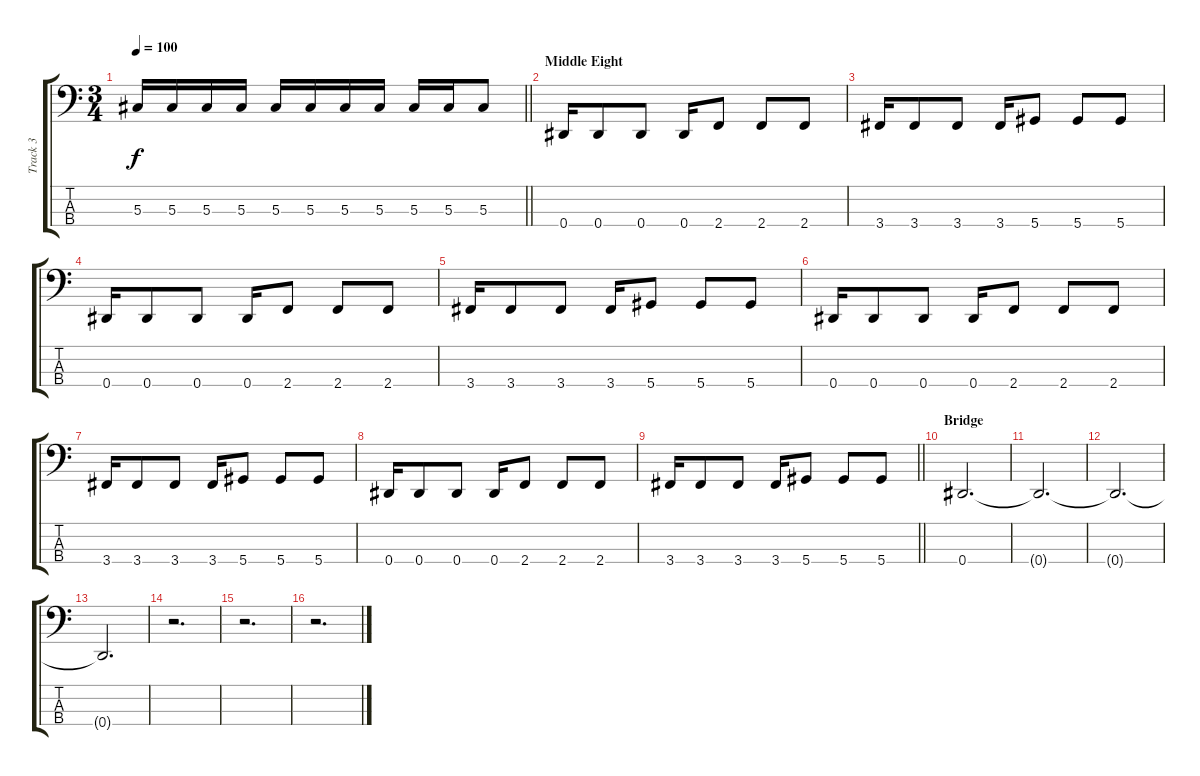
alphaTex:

\track ("Track 3" "Track 3") {instrument electricbassfinger}
\staff {score tabs}
\tuning (Gb2 Db2 Ab1 Eb1) {hide}
\ts (3 4)
\tempo 100
\clef f4
\barLineRight lightlight
\ks c
5.3.16{dy f} 5.3.16 5.3.16 5.3.16 5.3.16 5.3.16 5.3.16 5.3.16 5.3.16 5.3.16 5.3.8 |
\section ("" "Middle Eight")
0.4.16 0.4.8 0.4.8 0.4.16 2.4.8 2.4.8 2.4.8 |
3.4.16 3.4.8 3.4.8 3.4.16 5.4.8 5.4.8 5.4.8 |
0.4.16 0.4.8 0.4.8 0.4.16 2.4.8 2.4.8 2.4.8 |
3.4.16 3.4.8 3.4.8 3.4.16 5.4.8 5.4.8 5.4.8 |
0.4.16 0.4.8 0.4.8 0.4.16 2.4.8 2.4.8 2.4.8 |
3.4.16 3.4.8 3.4.8 3.4.16 5.4.8 5.4.8 5.4.8 |
0.4.16 0.4.8 0.4.8 0.4.16 2.4.8 2.4.8 2.4.8 |
\barLineRight lightlight
3.4.16 3.4.8 3.4.8 3.4.16 5.4.8 5.4.8 5.4.8 |
\section ("" "Bridge")
0.4.2{d} |
0.4{t}.2{d} |
0.4{t}.2{d} |
0.4{t}.2{d} |
r.2{d} |
r.2{d} |
r.2{d}
